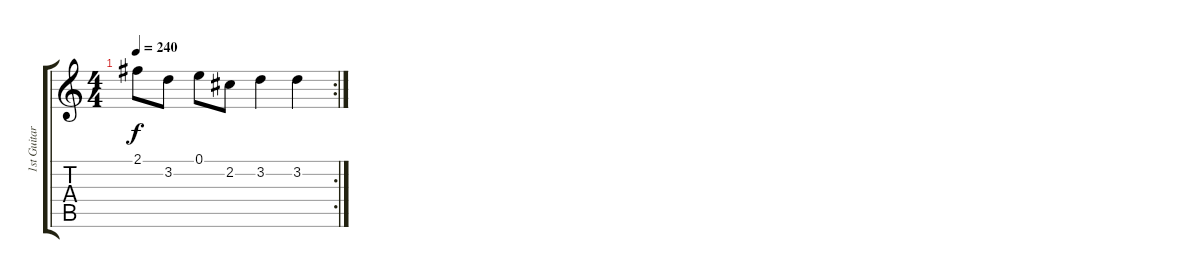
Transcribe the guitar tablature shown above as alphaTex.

\track ("1st Guitar" "1st Guitar") {instrument acousticguitarsteel}
\staff {score tabs}
\tuning (E4 B3 G3 D3 A2 E2) {hide}
\rc 2
\ts (4 4)
\tempo 240
\clef g2
\ks c
2.1.8{dy f} 3.2.8 0.1.8 2.2.8 3.2.4 3.2.4
